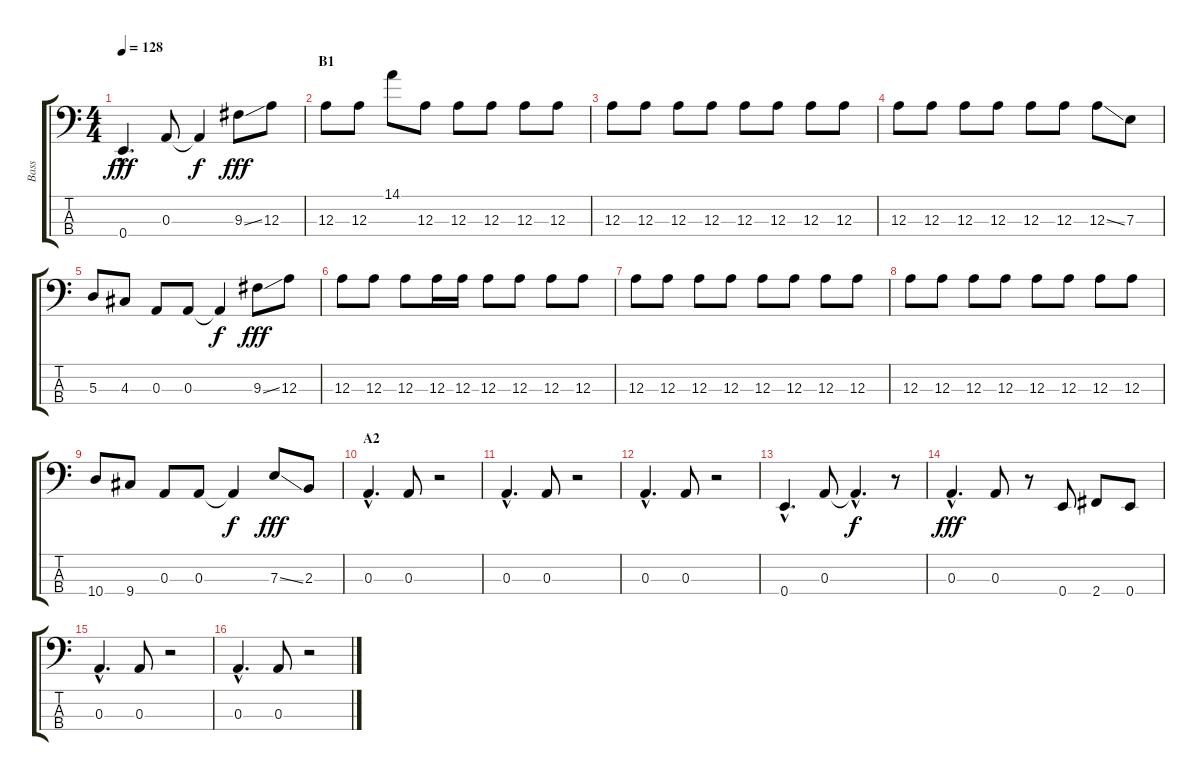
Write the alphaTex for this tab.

\track ("Bass" "Bass") {instrument electricbassfinger}
\staff {score tabs}
\tuning (G2 D2 A1 E1) {hide}
\ts (4 4)
\tempo 128
\clef f4
\ks c
0.4{hac}.4{d dy fff} 0.3.8 0.3{t}.4{dy f} 9.3{ss}.8{dy fff} 12.3.8 |
\section ("" "B1")
12.3.8 12.3.8 14.1.8 12.3.8 12.3.8 12.3.8 12.3.8 12.3.8 |
12.3.8 12.3.8 12.3.8 12.3.8 12.3.8 12.3.8 12.3.8 12.3.8 |
12.3.8 12.3.8 12.3.8 12.3.8 12.3.8 12.3.8 12.3{ss}.8 7.3.8 |
5.3.8 4.3.8 0.3.8 0.3.8 0.3{t}.4{dy f} 9.3{ss}.8{dy fff} 12.3.8 |
12.3.8 12.3.8 12.3.8 12.3.16 12.3.16 12.3.8 12.3.8 12.3.8 12.3.8 |
12.3.8 12.3.8 12.3.8 12.3.8 12.3.8 12.3.8 12.3.8 12.3.8 |
12.3.8 12.3.8 12.3.8 12.3.8 12.3.8 12.3.8 12.3.8 12.3.8 |
10.4.8 9.4.8 0.3.8 0.3.8 0.3{t}.4{dy f} 7.3{ss}.8{dy fff} 2.3.8 |
\section ("" "A2")
0.3{hac}.4{d} 0.3.8 r.2 |
0.3{hac}.4{d} 0.3.8 r.2 |
0.3{hac}.4{d} 0.3.8 r.2 |
0.4{hac}.4{d} 0.3.8 0.3{hac t}.4{d dy f} r.8 |
0.3{hac}.4{d dy fff} 0.3.8 r.8 0.4.8 2.4.8 0.4.8 |
0.3{hac}.4{d} 0.3.8 r.2 |
0.3{hac}.4{d} 0.3.8 r.2
